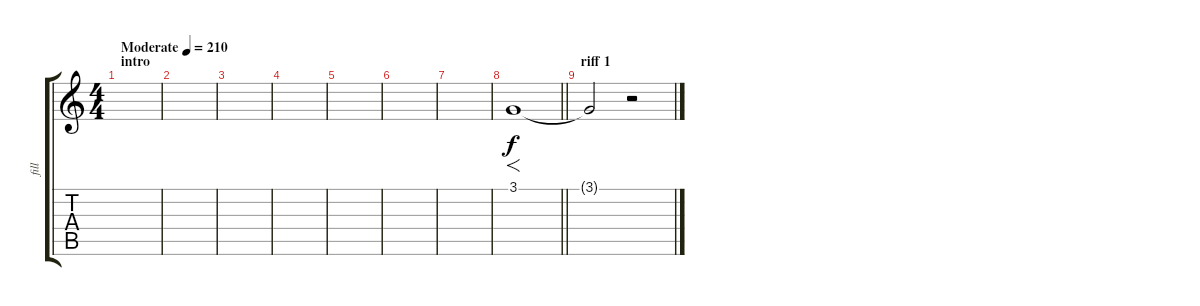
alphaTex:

\track ("fill" "fill") {instrument reversecymbal}
\staff {score tabs}
\tuning (E4 B3 G3 D3 A2 E2) {hide}
\ts (4 4)
\section ("" "intro")
\tempo (210 "Moderate")
\clef g2
\ks c
|
|
|
|
|
|
|
\barLineRight lightlight
3.1.1{f} |
\section ("" "riff 1")
3.1{t}.2 r.2
